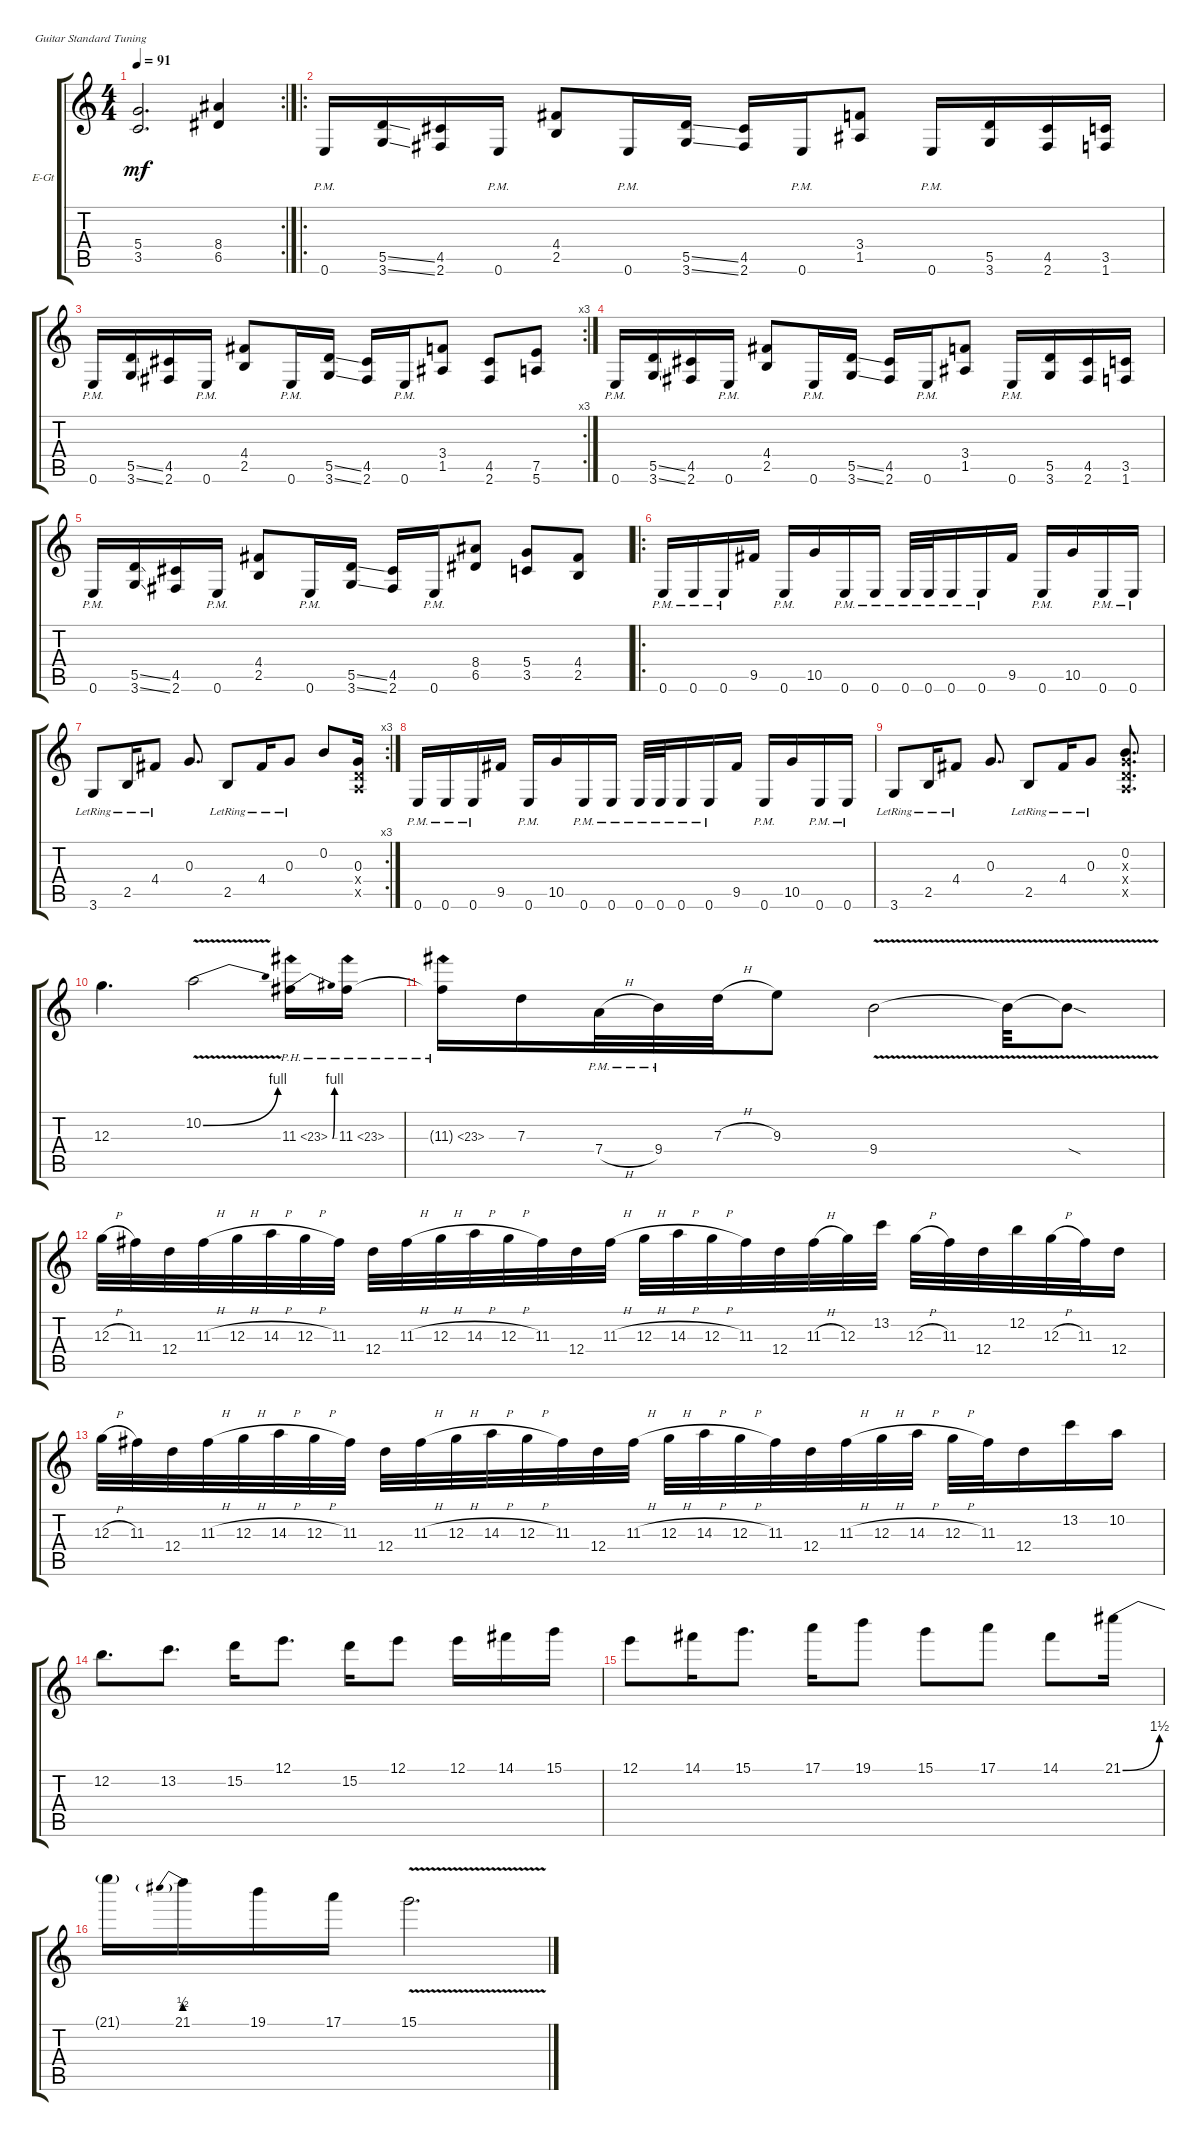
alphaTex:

\defaultSystemsLayout 4
\bracketExtendMode groupsimilarinstruments
\firstSystemTrackNameOrientation horizontal
\otherSystemsTrackNameOrientation horizontal
\track ("Electric Guitar" "E-Gt") {instrument distortionguitar}
\staff {score tabs}
\tuning (E4 B3 G3 D3 A2 E2)
\rc 2
\ts (4 4)
\tempo 91
\clef g2
\ks c
(3.5 5.4).2{d dy mf} (6.5 8.4).4 |
\ro
0.6{pm}.16 (3.6{ss} 5.5{ss}).16 (2.6 4.5).16 0.6{pm}.16 (2.5 4.4).8 0.6{pm}.16 (3.6{ss} 5.5{ss}).16 (2.6 4.5).16 0.6{pm}.16 (1.5 3.4).8 0.6{pm}.16 (3.6 5.5).16 (2.6 4.5).16 (1.6 3.5).16 |
\rc 3
0.6{pm}.16 (3.6{ss} 5.5{ss}).16 (2.6 4.5).16 0.6{pm}.16 (2.5 4.4).8 0.6{pm}.16 (3.6{ss} 5.5{ss}).16 (2.6 4.5).16 0.6{pm}.16 (1.5 3.4).8 (2.6 4.5).8 (5.6 7.5).8 |
0.6{pm}.16 (3.6{ss} 5.5{ss}).16 (2.6 4.5).16 0.6{pm}.16 (2.5 4.4).8 0.6{pm}.16 (3.6{ss} 5.5{ss}).16 (2.6 4.5).16 0.6{pm}.16 (1.5 3.4).8 0.6{pm}.16 (3.6 5.5).16 (2.6 4.5).16 (1.6 3.5).16 |
0.6{pm}.16 (3.6{ss} 5.5{ss}).16 (2.6 4.5).16 0.6{pm}.16 (2.5 4.4).8 0.6{pm}.16 (3.6{ss} 5.5{ss}).16 (2.6 4.5).16 0.6{pm}.16 (6.5 8.4).8 (3.5 5.4).8 (2.5 4.4).8 |
\ro
0.6{pm}.16 0.6{pm}.16 0.6{pm}.16 9.5.16 0.6{pm}.16 10.5.16 0.6{pm}.16 0.6{pm}.16 0.6{pm}.32 0.6{pm}.32 0.6{pm}.16 0.6{pm}.16 9.5.16 0.6{pm}.16 10.5.16 0.6{pm}.16 0.6{pm}.16 |
\rc 3
3.6{lr}.8 2.5{lr}.16 4.4{lr}.8 0.3.8{d} 2.5{lr}.8 4.4{lr}.16 0.3{lr}.8 0.2.8 (0.3 0.4{x} 0.5{x}).16 |
0.6{pm}.16 0.6{pm}.16 0.6{pm}.16 9.5.16 0.6{pm}.16 10.5.16 0.6{pm}.16 0.6{pm}.16 0.6{pm}.32 0.6{pm}.32 0.6{pm}.16 0.6{pm}.16 9.5.16 0.6{pm}.16 10.5.16 0.6{pm}.16 0.6{pm}.16 |
3.6{lr}.8 2.5{lr}.16 4.4{lr}.8 0.3.8{d} 2.5{lr}.8 4.4{lr}.16 0.3{lr}.8 (0.2 0.3{x} 0.4{x} 0.5{x}).8{d} |
12.3.4{d} 10.2{be (bend 0 0 15 4) v}.2 11.3{be (bend 0 0 15 4) ph 12}.16 11.3{ph 12}.16 |
11.3{ph 12 t}.16 7.3.16 7.4{h pm}.32 9.4{pm}.32 7.3{h}.32 9.3.8 9.4{v}.2 9.4{v t}.32 9.4{v sod t}.8 |
12.3{h}.32 11.3.32 12.4.32 11.3{h}.32 12.3{h}.32 14.3{h}.32 12.3{h}.32 11.3.32 12.4.32 11.3{h}.32 12.3{h}.32 14.3{h}.32 12.3{h}.32 11.3.32 12.4.32 11.3{h}.32 12.3{h}.32 14.3{h}.32 12.3{h}.32 11.3.32 12.4.32 11.3{h}.32 12.3.32 13.2.32 12.3{h}.32 11.3.32 12.4.32 12.2.32 12.3{h}.32 11.3.32 12.4.16 |
12.3{h}.32 11.3.32 12.4.32 11.3{h}.32 12.3{h}.32 14.3{h}.32 12.3{h}.32 11.3.32 12.4.32 11.3{h}.32 12.3{h}.32 14.3{h}.32 12.3{h}.32 11.3.32 12.4.32 11.3{h}.32 12.3{h}.32 14.3{h}.32 12.3{h}.32 11.3.32 12.4.32 11.3{h}.32 12.3{h}.32 14.3{h}.32 12.3{h}.32 11.3.32 12.4.16 13.2.16 10.2.16 |
12.2.8{d} 13.2.8{d} 15.2.16 12.1.8{d} 15.2.16 12.1.8 12.1.16 14.1.16 15.1.16 |
12.1.8 14.1.16 15.1.8{d} 17.1.16 19.1.8 15.1.8 17.1.8 14.1.8 21.1{be (bend 0 0 15.6 6)}.16 |
21.1{t}.16 21.1{be (prebend 0 2 60 2)}.16 19.1.16 17.1.16 15.1{v}.2{d}
